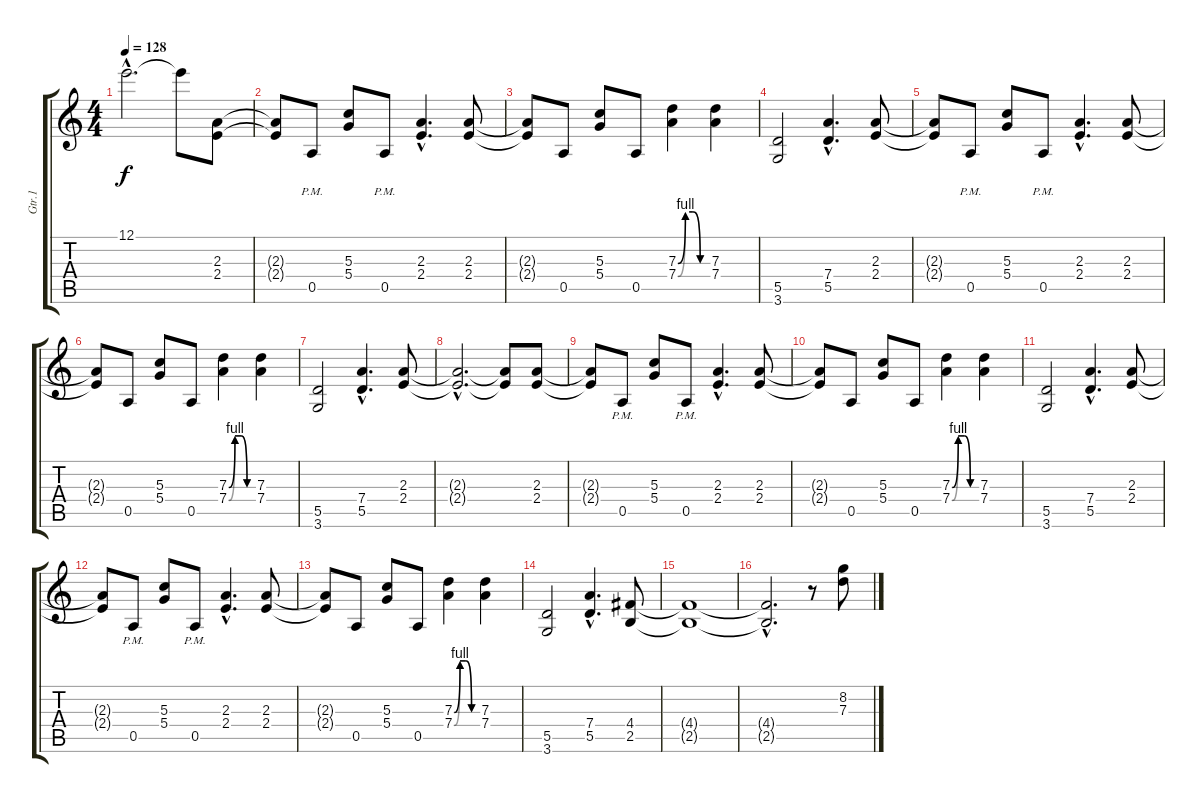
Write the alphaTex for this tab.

\track ("Gtr.1" "Gtr.1") {instrument distortionguitar}
\staff {score tabs}
\tuning (E4 B3 G3 D3 A2 E2) {hide}
\ts (4 4)
\tempo 128
\clef g2
\ks c
12.1{hac t}.2{d dy f} 12.1{t}.8 (2.3 2.4).8 |
(2.3{t} 2.4{t}).8 0.5{pm}.8 (5.3 5.4).8 0.5{pm}.8 (2.3{hac} 2.4{hac}).4{d} (2.3 2.4).8 |
(2.3{t} 2.4{t}).8 0.5.8 (5.3 5.4).8 0.5.8 (7.3{be (custom 0 0 15 4 30 4 45 0 60 0)} 7.4{be (custom 0 0 15 4 30 4 45 0 60 0)}).4 (7.3 7.4).4 |
(5.5 3.6).2 (7.4{hac} 5.5{hac}).4{d} (2.3 2.4).8 |
(2.3{t} 2.4{t}).8 0.5{pm}.8 (5.3 5.4).8 0.5{pm}.8 (2.3{hac} 2.4{hac}).4{d} (2.3 2.4).8 |
(2.3{t} 2.4{t}).8 0.5.8 (5.3 5.4).8 0.5.8 (7.3{be (custom 0 0 15 4 30 4 45 0 60 0)} 7.4{be (custom 0 0 15 4 30 4 45 0 60 0)}).4 (7.3 7.4).4 |
(5.5 3.6).2 (7.4{hac} 5.5{hac}).4{d} (2.3 2.4).8 |
(2.3{hac t} 2.4{hac t}).2{d} (2.3{t} 2.4{t}).8 (2.3 2.4).8 |
(2.3{t} 2.4{t}).8 0.5{pm}.8 (5.3 5.4).8 0.5{pm}.8 (2.3{hac} 2.4{hac}).4{d} (2.3 2.4).8 |
(2.3{t} 2.4{t}).8 0.5.8 (5.3 5.4).8 0.5.8 (7.3{be (custom 0 0 15 4 30 4 45 0 60 0)} 7.4{be (custom 0 0 15 4 30 4 45 0 60 0)}).4 (7.3 7.4).4 |
(5.5 3.6).2 (7.4{hac} 5.5{hac}).4{d} (2.3 2.4).8 |
(2.3{t} 2.4{t}).8 0.5{pm}.8 (5.3 5.4).8 0.5{pm}.8 (2.3{hac} 2.4{hac}).4{d} (2.3 2.4).8 |
(2.3{t} 2.4{t}).8 0.5.8 (5.3 5.4).8 0.5.8 (7.3{be (custom 0 0 15 4 30 4 45 0 60 0)} 7.4{be (custom 0 0 15 4 30 4 45 0 60 0)}).4 (7.3 7.4).4 |
(5.5 3.6).2 (7.4{hac} 5.5{hac}).4{d} (4.4 2.5).8 |
(4.4{t} 2.5{t}).1 |
(4.4{hac t} 2.5{hac t}).2{d} r.8 (8.2 7.3).8
